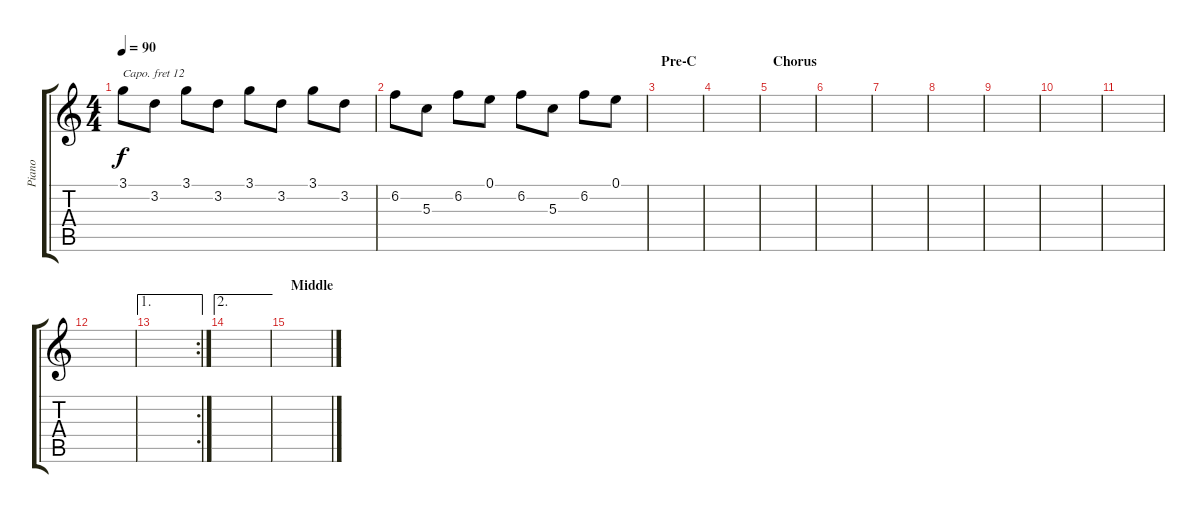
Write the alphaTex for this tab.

\track ("Piano" "Piano") {instrument electricpiano2}
\staff {score tabs}
\capo 12
\tuning (E4 B3 G3 D3 A2 E2) {hide}
\ts (4 4)
\tempo 90
\clef g2
\ks c
3.1.8{dy f} 3.2.8 3.1.8 3.2.8 3.1.8 3.2.8 3.1.8 3.2.8 |
6.2.8 5.3.8 6.2.8 0.1.8 6.2.8 5.3.8 6.2.8 0.1.8 |
\section ("" "Pre-C")
|
|
\section ("" "Chorus")
|
|
|
|
|
|
|
|
\ae 1
\rc 2
|
\ae 2
|
\section ("" "Middle")
